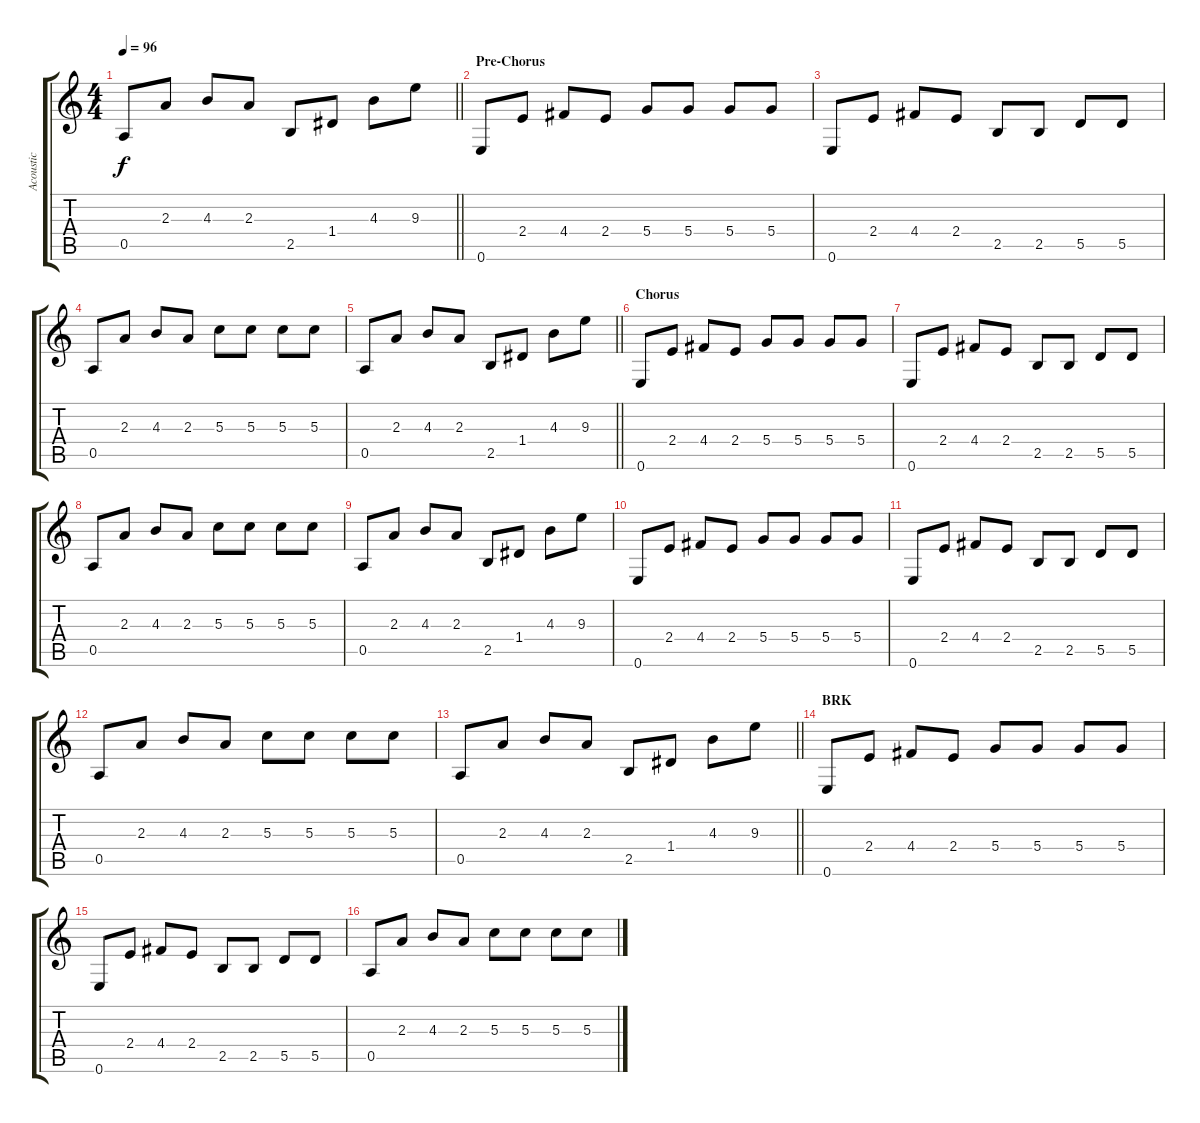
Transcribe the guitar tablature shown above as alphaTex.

\track ("Acoustic" "Acoustic") {mute instrument acousticguitarsteel}
\staff {score tabs}
\tuning (E4 B3 G3 D3 A2 E2) {hide}
\ts (4 4)
\tempo 96
\clef g2
\barLineRight lightlight
\ks c
0.5.8{dy f} 2.3.8 4.3.8 2.3.8 2.5.8 1.4.8 4.3.8 9.3.8 |
\section ("" "Pre-Chorus")
0.6.8 2.4.8 4.4.8 2.4.8 5.4.8 5.4.8 5.4.8 5.4.8 |
0.6.8 2.4.8 4.4.8 2.4.8 2.5.8 2.5.8 5.5.8 5.5.8 |
0.5.8 2.3.8 4.3.8 2.3.8 5.3.8 5.3.8 5.3.8 5.3.8 |
\barLineRight lightlight
0.5.8 2.3.8 4.3.8 2.3.8 2.5.8 1.4.8 4.3.8 9.3.8 |
\section ("" "Chorus")
0.6.8 2.4.8 4.4.8 2.4.8 5.4.8 5.4.8 5.4.8 5.4.8 |
0.6.8 2.4.8 4.4.8 2.4.8 2.5.8 2.5.8 5.5.8 5.5.8 |
0.5.8 2.3.8 4.3.8 2.3.8 5.3.8 5.3.8 5.3.8 5.3.8 |
0.5.8 2.3.8 4.3.8 2.3.8 2.5.8 1.4.8 4.3.8 9.3.8 |
0.6.8 2.4.8 4.4.8 2.4.8 5.4.8 5.4.8 5.4.8 5.4.8 |
0.6.8 2.4.8 4.4.8 2.4.8 2.5.8 2.5.8 5.5.8 5.5.8 |
0.5.8 2.3.8 4.3.8 2.3.8 5.3.8 5.3.8 5.3.8 5.3.8 |
\barLineRight lightlight
0.5.8 2.3.8 4.3.8 2.3.8 2.5.8 1.4.8 4.3.8 9.3.8 |
\section ("" "BRK")
0.6.8 2.4.8 4.4.8 2.4.8 5.4.8 5.4.8 5.4.8 5.4.8 |
0.6.8 2.4.8 4.4.8 2.4.8 2.5.8 2.5.8 5.5.8 5.5.8 |
0.5.8 2.3.8 4.3.8 2.3.8 5.3.8 5.3.8 5.3.8 5.3.8
